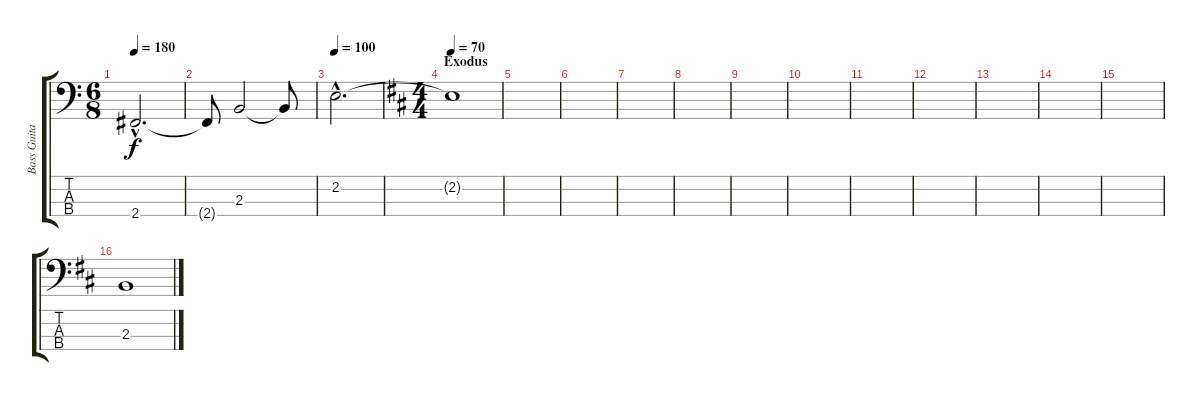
\track ("Bass Guitar" "Bass Guita") {instrument electricbassfinger}
\staff {score tabs}
\tuning (G2 D2 A1 E1) {hide}
\ts (6 8)
\tempo 180
\clef f4
\ks c
2.4{hac}.2{d dy f} |
2.4{t}.8 2.3.2 2.3{t}.8 |
\tempo 100
2.2{hac}.2{d volume 0} |
\ts (4 4)
\section ("" "Exodus")
\tempo 70
\ks d
2.2{t}.1 |
|
|
|
|
|
|
|
|
|
|
|
2.3.1{volume 16}
